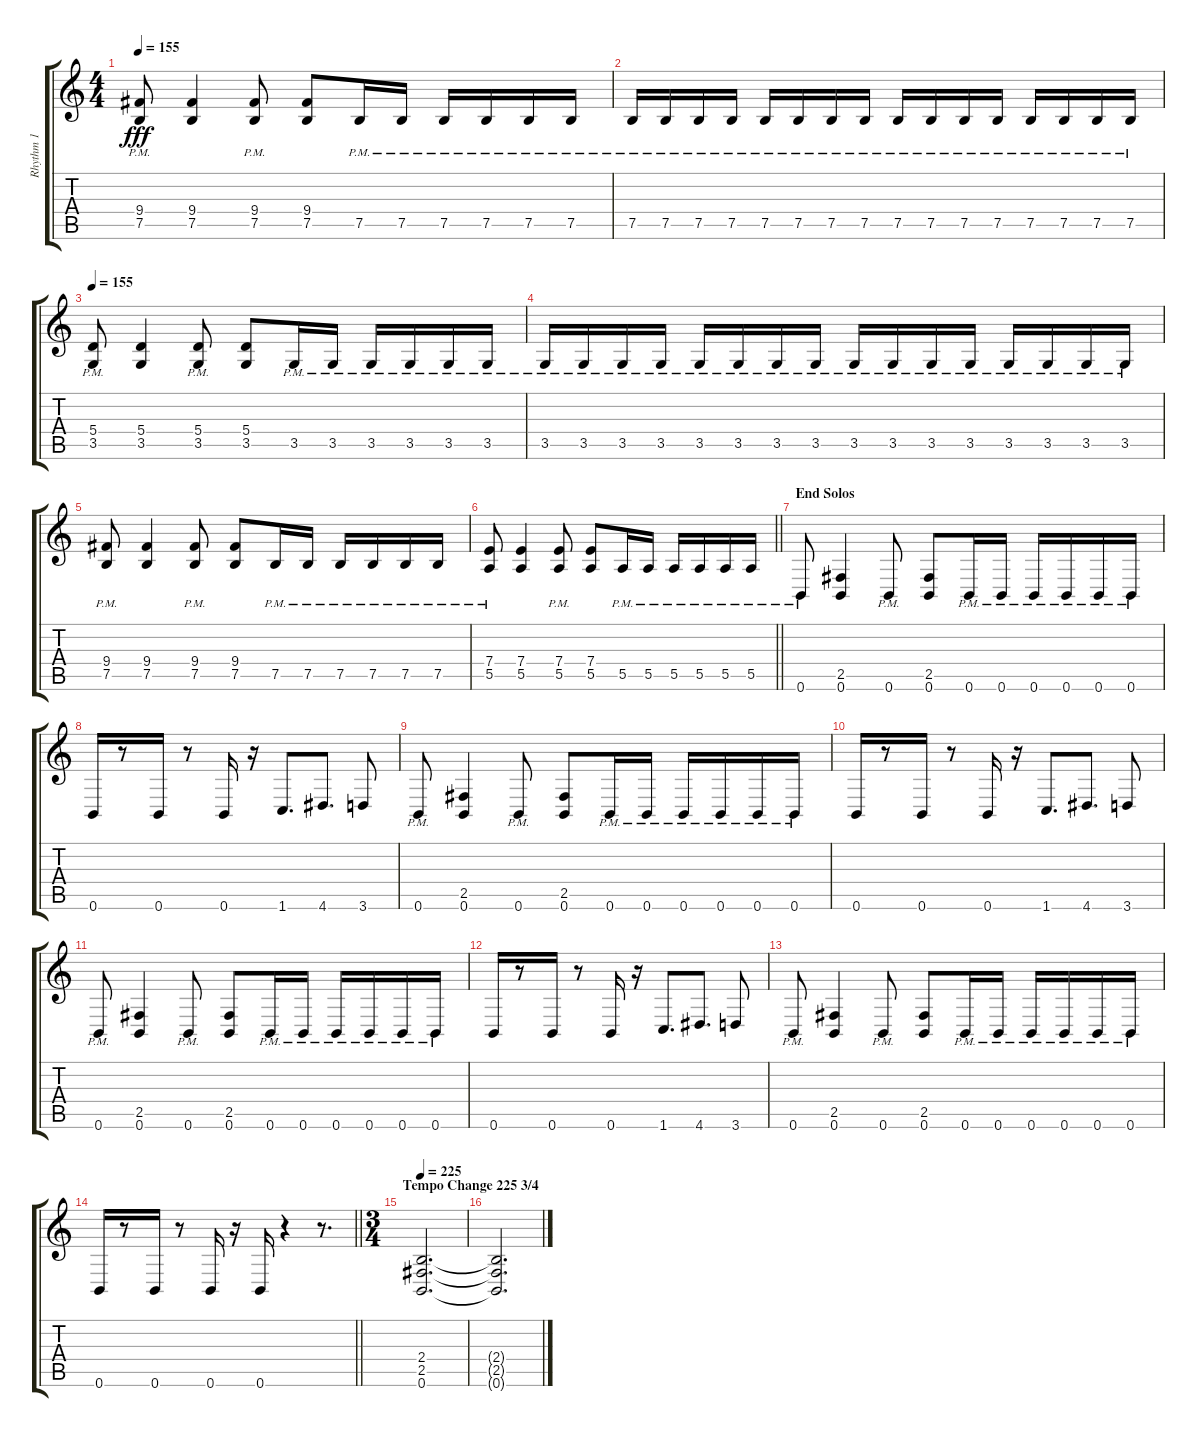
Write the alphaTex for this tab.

\track ("Rhythm 1" "Rhythm 1") {instrument distortionguitar}
\staff {score tabs}
\tuning (B3 Gb3 D3 A2 E2 B1) {hide}
\ts (4 4)
\tempo 155
\clef g2
\ks c
(9.4{pm} 7.5{pm}).8{dy fff} (9.4 7.5).4 (9.4{pm} 7.5{pm}).8 (9.4 7.5).8 7.5{pm}.16 7.5{pm}.16 7.5{pm}.16 7.5{pm}.16 7.5{pm}.16 7.5{pm}.16 |
7.5{pm}.16 7.5{pm}.16 7.5{pm}.16 7.5{pm}.16 7.5{pm}.16 7.5{pm}.16 7.5{pm}.16 7.5{pm}.16 7.5{pm}.16 7.5{pm}.16 7.5{pm}.16 7.5{pm}.16 7.5{pm}.16 7.5{pm}.16 7.5{pm}.16 7.5{pm}.16 |
\tempo 155
(5.4{pm} 3.5{pm}).8 (5.4 3.5).4 (5.4{pm} 3.5{pm}).8 (5.4 3.5).8 3.5{pm}.16 3.5{pm}.16 3.5{pm}.16 3.5{pm}.16 3.5{pm}.16 3.5{pm}.16 |
3.5{pm}.16 3.5{pm}.16 3.5{pm}.16 3.5{pm}.16 3.5{pm}.16 3.5{pm}.16 3.5{pm}.16 3.5{pm}.16 3.5{pm}.16 3.5{pm}.16 3.5{pm}.16 3.5{pm}.16 3.5{pm}.16 3.5{pm}.16 3.5{pm}.16 3.5{pm}.16 |
(9.4{pm} 7.5{pm}).8 (9.4 7.5).4 (9.4{pm} 7.5{pm}).8 (9.4 7.5).8 7.5{pm}.16 7.5{pm}.16 7.5{pm}.16 7.5{pm}.16 7.5{pm}.16 7.5{pm}.16 |
\barLineRight lightlight
(7.4{pm} 5.5{pm}).8 (7.4 5.5).4 (7.4{pm} 5.5{pm}).8 (7.4 5.5).8 5.5{pm}.16 5.5{pm}.16 5.5{pm}.16 5.5{pm}.16 5.5{pm}.16 5.5{pm}.16 |
\section ("" "End Solos")
0.6{pm}.8 (2.5 0.6).4 0.6{pm}.8 (2.5 0.6).8 0.6{pm}.16 0.6{pm}.16 0.6{pm}.16 0.6{pm}.16 0.6{pm}.16 0.6{pm}.16 |
0.6.16 r.8 0.6.16 r.8 0.6.16 r.16 1.6.8{d} 4.6.8{d} 3.6.8 |
0.6{pm}.8 (2.5 0.6).4 0.6{pm}.8 (2.5 0.6).8 0.6{pm}.16 0.6{pm}.16 0.6{pm}.16 0.6{pm}.16 0.6{pm}.16 0.6{pm}.16 |
0.6.16 r.8 0.6.16 r.8 0.6.16 r.16 1.6.8{d} 4.6.8{d} 3.6.8 |
0.6{pm}.8 (2.5 0.6).4 0.6{pm}.8 (2.5 0.6).8 0.6{pm}.16 0.6{pm}.16 0.6{pm}.16 0.6{pm}.16 0.6{pm}.16 0.6{pm}.16 |
0.6.16 r.8 0.6.16 r.8 0.6.16 r.16 1.6.8{d} 4.6.8{d} 3.6.8 |
0.6{pm}.8 (2.5 0.6).4 0.6{pm}.8 (2.5 0.6).8 0.6{pm}.16 0.6{pm}.16 0.6{pm}.16 0.6{pm}.16 0.6{pm}.16 0.6{pm}.16 |
\barLineRight lightlight
0.6.16 r.8 0.6.16 r.8 0.6.16 r.16 0.6.16 r.4 r.8{d} |
\ts (3 4)
\section ("" "Tempo Change 225 3/4")
\tempo 225
(2.4 2.5 0.6).2{d} |
(2.4{t} 2.5{t} 0.6{t}).2{d}
